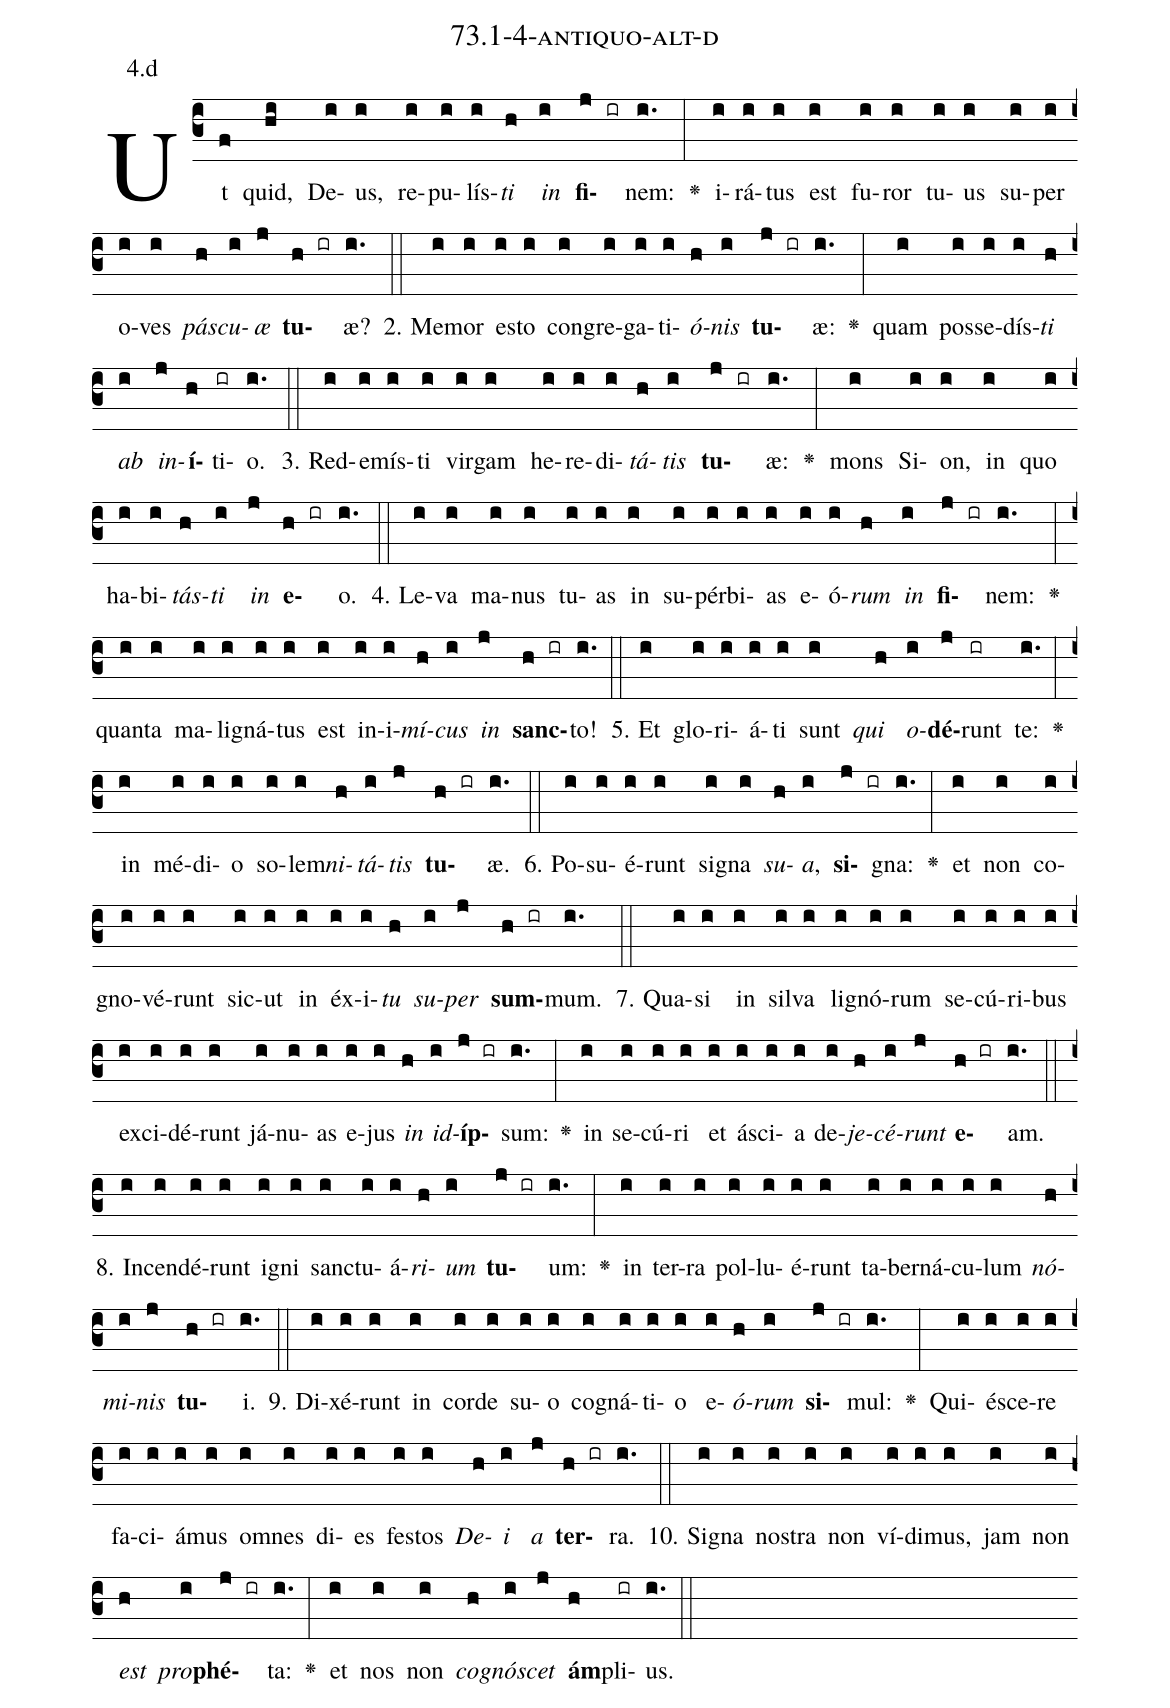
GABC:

name: 73.1-4-antiquo-alt-d;
annotation: 4.d;
%%
(c3)Ut(f) quid,(hi) De(i)us,(i) re(i)pu(i)lís(i)<i>ti</i>(h) <i>in</i>(i) <b>fi</b>(j ir)nem:(i.) <v>\greheightstar</v>(:) i(i)rá(i)tus(i) est(i) fu(i)ror(i) tu(i)us(i) su(i)per(i) o(i)ves(i) <i>pás</i>(h)<i>cu</i>(i)<i>æ</i>(j) <b>tu</b>(h ir)æ?(i.) (::)
2. Me(i)mor(i) es(i)to(i) con(i)gre(i)ga(i)ti(i)<i>ó</i>(h)<i>nis</i>(i) <b>tu</b>(j ir)æ:(i.) <v>\greheightstar</v>(:) quam(i) pos(i)se(i)dís(i)<i>ti</i>(h) <i>ab</i>(i) <i>in</i>(j)<b>í</b>(h)ti(ir)o.(i.) (::)
3. Red(i)e(i)mís(i)ti(i) vir(i)gam(i) he(i)re(i)di(i)<i>tá</i>(h)<i>tis</i>(i) <b>tu</b>(j ir)æ:(i.) <v>\greheightstar</v>(:) mons(i) Si(i)on,(i) in(i) quo(i) ha(i)bi(i)<i>tás</i>(h)<i>ti</i>(i) <i>in</i>(j) <b>e</b>(h ir)o.(i.) (::)
4. Le(i)va(i) ma(i)nus(i) tu(i)as(i) in(i) su(i)pér(i)bi(i)as(i) e(i)ó(i)<i>rum</i>(h) <i>in</i>(i) <b>fi</b>(j ir)nem:(i.) <v>\greheightstar</v>(:) quan(i)ta(i) ma(i)li(i)gná(i)tus(i) est(i) in(i)i(i)<i>mí</i>(h)<i>cus</i>(i) <i>in</i>(j) <b>sanc</b>(h ir)to!(i.) (::)
5. Et(i) glo(i)ri(i)á(i)ti(i) sunt(i) <i>qui</i>(h) <i>o</i>(i)<b>dé</b>(j)runt(ir) te:(i.) <v>\greheightstar</v>(:) in(i) mé(i)di(i)o(i) so(i)lem(i)<i>ni</i>(h)<i>tá</i>(i)<i>tis</i>(j) <b>tu</b>(h ir)æ.(i.) (::)
6. Po(i)su(i)é(i)runt(i) si(i)gna(i) <i>su</i>(h)<i>a</i>,(i) <b>si</b>(j ir)gna:(i.) <v>\greheightstar</v>(:) et(i) non(i) co(i)gno(i)vé(i)runt(i) sic(i)ut(i) in(i) éx(i)i(i)<i>tu</i>(h) <i>su</i>(i)<i>per</i>(j) <b>sum</b>(h ir)mum.(i.) (::)
7. Qua(i)si(i) in(i) sil(i)va(i) li(i)gnó(i)rum(i) se(i)cú(i)ri(i)bus(i) ex(i)ci(i)dé(i)runt(i) já(i)nu(i)as(i) e(i)jus(i) <i>in</i>(h) <i>id</i>(i)<b>íp</b>(j ir)sum:(i.) <v>\greheightstar</v>(:) in(i) se(i)cú(i)ri(i) et(i) á(i)sci(i)a(i) de(i)<i>je</i>(h)<i>cé</i>(i)<i>runt</i>(j) <b>e</b>(h ir)am.(i.) (::)
8. In(i)cen(i)dé(i)runt(i) i(i)gni(i) sanc(i)tu(i)á(i)<i>ri</i>(h)<i>um</i>(i) <b>tu</b>(j ir)um:(i.) <v>\greheightstar</v>(:) in(i) ter(i)ra(i) pol(i)lu(i)é(i)runt(i) ta(i)ber(i)ná(i)cu(i)lum(i) <i>nó</i>(h)<i>mi</i>(i)<i>nis</i>(j) <b>tu</b>(h ir)i.(i.) (::)
9. Di(i)xé(i)runt(i) in(i) cor(i)de(i) su(i)o(i) co(i)gná(i)ti(i)o(i) e(i)<i>ó</i>(h)<i>rum</i>(i) <b>si</b>(j ir)mul:(i.) <v>\greheightstar</v>(:) Qui(i)é(i)sce(i)re(i) fa(i)ci(i)á(i)mus(i) om(i)nes(i) di(i)es(i) fes(i)tos(i) <i>De</i>(h)<i>i</i>(i) <i>a</i>(j) <b>ter</b>(h ir)ra.(i.) (::)
10. Si(i)gna(i) nos(i)tra(i) non(i) ví(i)di(i)mus,(i) jam(i) non(i) <i>est</i>(h) <i>pro</i>(i)<b>phé</b>(j ir)ta:(i.) <v>\greheightstar</v>(:) et(i) nos(i) non(i) <i>co</i>(h)<i>gnó</i>(i)<i>scet</i>(j) <b>ám</b>(h)pli(ir)us.(i.) (::)
